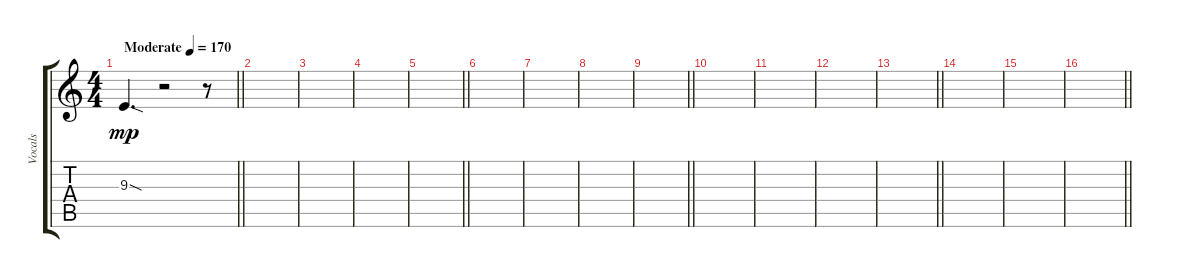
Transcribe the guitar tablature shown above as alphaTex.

\track ("Vocals" "Vocals") {instrument tenorsax}
\staff {score tabs}
\tuning (E4 B3 G3 D3 A2 E2) {hide}
\ts (4 4)
\tempo (170 "Moderate")
\clef g2
\barLineRight lightlight
\ks c
9.3{sod}.4{d dy mp instrument tenorsax} r.2 r.8 |
|
|
|
\barLineRight lightlight
|
|
|
|
\barLineRight lightlight
|
|
|
|
\barLineRight lightlight
|
|
|
\barLineRight lightlight
